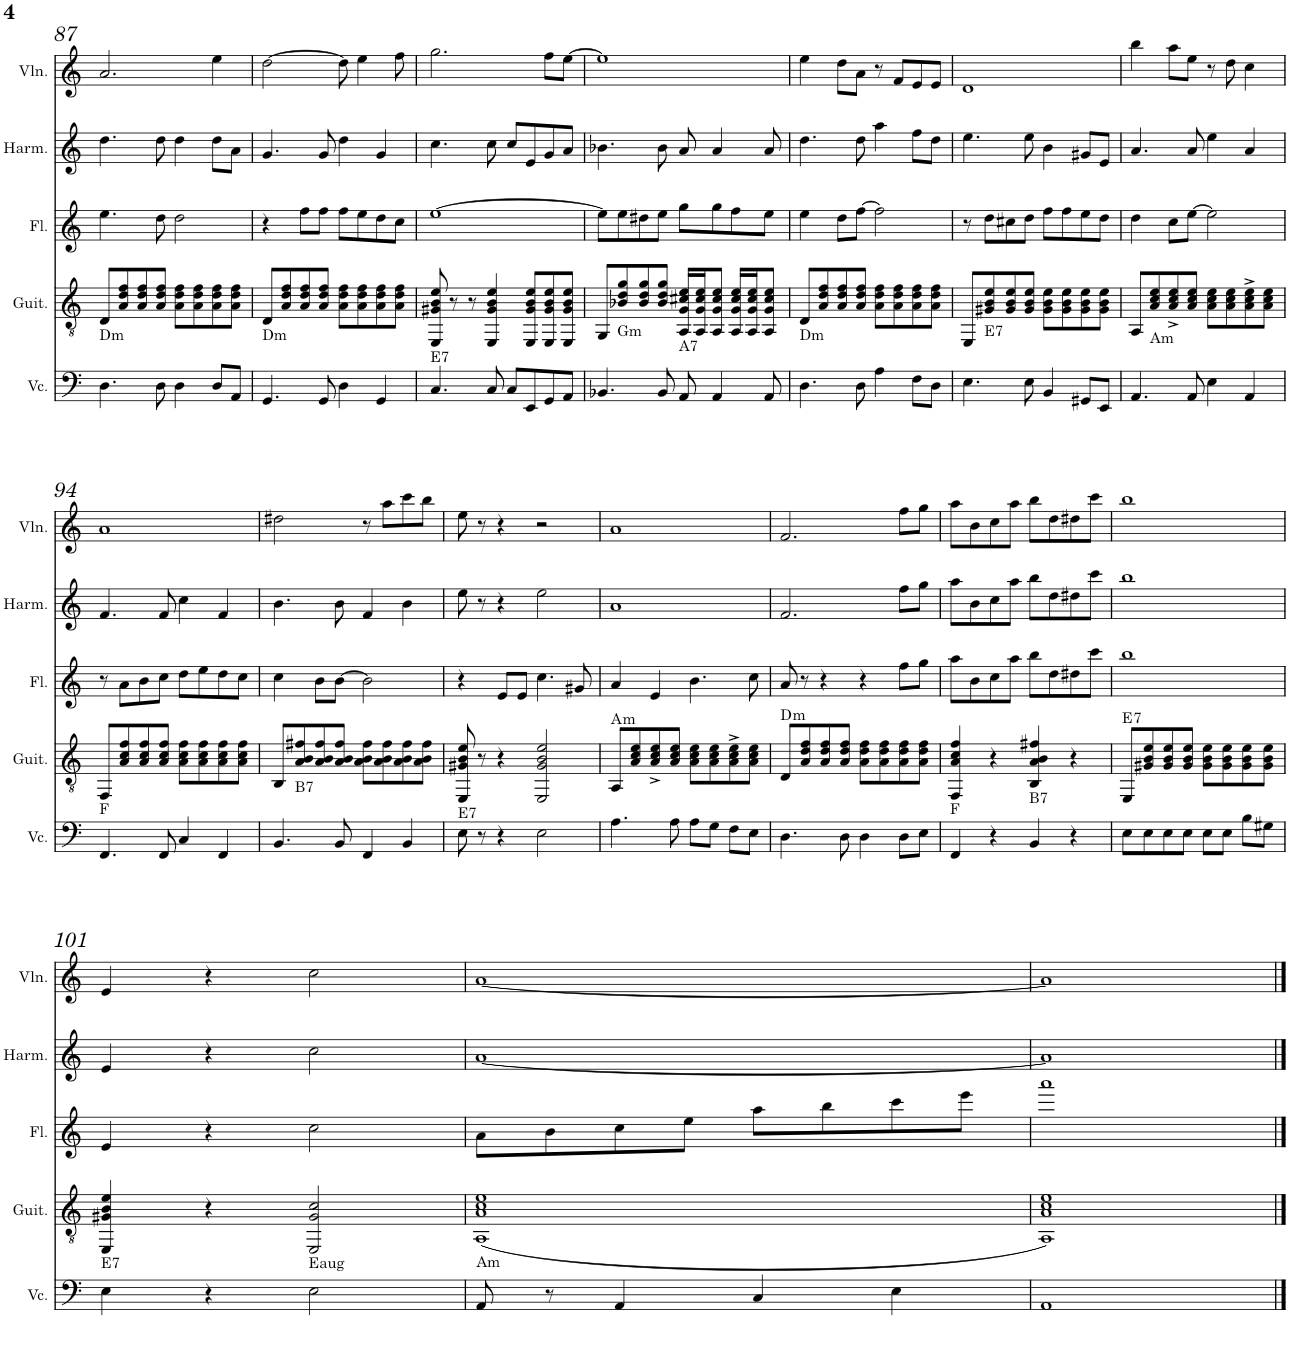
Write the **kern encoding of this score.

**kern	**kern	**harte	**kern	**kern	**kern
*part5	*part4	*part4	*part3	*part2	*part1
*staff5	*staff4	*	*staff3	*staff2	*staff1
*I"チェロ	*I"クラシックギター	*	*I"フルート	*I"ハーモニカ	*I"ヴァイオリン
!!LO:PB:g=z
*clefF4	*clefGv2	*	*clefG2	*clefG2	*clefG2
*k[]	*k[]	*	*k[]	*k[]	*k[]
*M4/4	*M4/4	*	*M4/4	*M4/4	*M4/4
=87	=87	=87	=87	=87	=87
!	!LO:TX:b:t=Dm	!	!	!	!
4.D\	8D/L	.	4.ee\	4.dd\	2.a/
.	8A/ 8d/ 8f/	.	.	.	.
.	8A/ 8d/ 8f/	.	.	.	.
8D\	8A/ 8d/ 8f/J	.	8dd\	8dd\	.
4D\	8A\ 8d\ 8f\L	.	2dd\	4dd\	.
.	8A\ 8d\ 8f\	.	.	.	.
8D/L	8A\ 8d\ 8f\	.	.	8dd\L	4ee\
8AA/J	8A\ 8d\ 8f\J	.	.	8a\J	.
=88	=88	=88	=88	=88	=88
!	!LO:TX:b:t=Dm	!	!	!	!
4.GG/	8D/L	.	4r	4.g/	[2dd\
.	8A/ 8d/ 8f/	.	.	.	.
.	8A/ 8d/ 8f/	.	8ff\L	.	.
8GG/	8A/ 8d/ 8f/J	.	8ff\J	8g/	.
4D\	8A\ 8d\ 8f\L	.	8ff\L	4dd\	8dd\]
.	8A\ 8d\ 8f\	.	8ee\	.	4ee\
4GG/	8A\ 8d\ 8f\	.	8dd\	4g/	.
.	8A\ 8d\ 8f\J	.	8cc\J	.	8ff\
=89	=89	=89	=89	=89	=89
!	!LO:TX:b:t=E7	!	!	!	!
4.C/	8EE/ 8G#X/ 8B/ 8e/	.	[1ee	4.cc\	2.gg\
.	8r	.	.	.	.
.	8r	.	.	.	.
8C/	4EE/ 4G#/ 4B/ 4e/	.	.	8cc\	.
8C/L	.	.	.	8cc/L	.
8EE/	8EE/ 8G#/ 8B/ 8e/L	.	.	8e/	.
8GG/	8EE/ 8G#/ 8B/ 8e/	.	.	8g/	8ff\L
8AA/J	8EE/ 8G#/ 8B/ 8e/J	.	.	8a/J	[8ee\J
=90	=90	=90	=90	=90	=90
4.BB-X/	8GG/L	.	8ee\L]	4.b-X\	1ee]
!	!LO:TX:b:t=Gm	!	!	!	!
.	8B-X/ 8d/ 8g/	.	8ee\	.	.
.	8B-/ 8d/ 8g/	.	8dd#X\	.	.
8BB-/	8B-/ 8d/ 8g/J	.	8ee\J	8b-\	.
!	!LO:TX:b:t=A7	!	!	!	!
8AA/	16AA/ 16G/ 16c#X/ 16e/LL	.	8gg\L	8a/	.
.	16AA/ 16G/ 16c#/ 16e/J	.	.	.	.
4AA/	8AA/ 8G/ 8c#/ 8e/J	.	8gg\	4a/	.
.	16AA/ 16G/ 16c#/ 16e/LL	.	8ff\	.	.
.	16AA/ 16G/ 16c#/ 16e/J	.	.	.	.
8AA/	8AA/ 8G/ 8c#/ 8e/J	.	8ee\J	8a/	.
=91	=91	=91	=91	=91	=91
!	!LO:TX:b:t=Dm	!	!	!	!
4.D\	8D/L	.	4ee\	4.dd\	4ee\
.	8A/ 8d/ 8f/	.	.	.	.
.	8A/ 8d/ 8f/	.	8dd\L	.	8dd\L
8D\	8A/ 8d/ 8f/J	.	[8ff\J	8dd\	8a\J
4A\	8A\ 8d\ 8f\L	.	2ff\]	4aa\	8r
.	8A\ 8d\ 8f\	.	.	.	8f/L
8F\L	8A\ 8d\ 8f\	.	.	8ff\L	8e/
8D\J	8A\ 8d\ 8f\J	.	.	8dd\J	8e/J
=92	=92	=92	=92	=92	=92
4.E\	8EE/L	.	8r	4.ee\	1d
!	!LO:TX:b:t=E7	!	!	!	!
.	8G#X/ 8B/ 8e/	.	8dd\L	.	.
.	8G#/ 8B/ 8e/	.	8cc#X\	.	.
8E\	8G#/ 8B/ 8e/J	.	8dd\J	8ee\	.
4BB/	8G#\ 8B\ 8e\L	.	8ff\L	4b\	.
.	8G#\ 8B\ 8e\	.	8ff\	.	.
8GG#X/L	8G#\ 8B\ 8e\	.	8ee\	8g#X/L	.
8EE/J	8G#\ 8B\ 8e\J	.	8dd\J	8e/J	.
=93	=93	=93	=93	=93	=93
4.AA/	8AA/L	.	4dd\	4.a/	4bb\
!	!LO:TX:b:t=Am	!	!	!	!
.	8A/ 8c/ 8e/	.	.	.	.
.	8A/^ 8c/^ 8e/^	.	8cc\L	.	8aa\L
8AA/	8A/ 8c/ 8e/J	.	[8ee\J	8a/	8ee\J
4E\	8A\ 8c\ 8e\L	.	2ee\]	4ee\	8r
.	8A\ 8c\ 8e\	.	.	.	8dd\
4AA/	8A\^ 8c\^ 8e\^	.	.	4a/	4cc\
.	8A\ 8c\ 8e\J	.	.	.	.
!!LO:LB:g=z
=94	=94	=94	=94	=94	=94
!	!LO:TX:b:t=F	!	!	!	!
4.FF/	8FF/L	.	8r	4.f/	1a
.	8A/ 8c/ 8f/	.	8a\L	.	.
.	8A/ 8c/ 8f/	.	8b\	.	.
8FF/	8A/ 8c/ 8f/J	.	8cc\J	8f/	.
4C/	8A\ 8c\ 8f\L	.	8dd\L	4cc\	.
.	8A\ 8c\ 8f\	.	8ee\	.	.
4FF/	8A\ 8c\ 8f\	.	8dd\	4f/	.
.	8A\ 8c\ 8f\J	.	8cc\J	.	.
=95	=95	=95	=95	=95	=95
4.BB/	8BB/L	.	4cc\	4.b\	2dd#X\
!	!LO:TX:b:t=B7	!	!	!	!
.	8A/ 8B/ 8f#X/	.	.	.	.
.	8A/ 8B/ 8f#/	.	8b\L	.	.
8BB/	8A/ 8B/ 8f#/J	.	[8b\J	8b\	.
4FF/	8A\ 8B\ 8f#\L	.	2b\]	4f/	8r
.	8A\ 8B\ 8f#\	.	.	.	8aa\L
4BB/	8A\ 8B\ 8f#\	.	.	4b\	8ccc\
.	8A\ 8B\ 8f#\J	.	.	.	8bb\J
=96	=96	=96	=96	=96	=96
!	!LO:TX:b:t=E7	!	!	!	!
8E\	8EE/ 8G#X/ 8B/ 8e/	.	4r	8ee\	8ee\
8r	8r	.	.	8r	8r
4r	4r	.	8e/L	4r	4r
.	.	.	8e/J	.	.
2E\	2EE/ 2G#/ 2B/ 2e/	.	4.cc\	2ee\	2r
.	.	.	8g#X/	.	.
=97	=97	=97	=97	=97	=97
!	!	!LO:H:kt=m	!	!	!
4.A\	8AA/L	A:min	4a/	1a	1a
.	8A/ 8c/ 8e/	.	.	.	.
.	8A/^ 8c/^ 8e/^	.	4e/	.	.
8A\	8A/ 8c/ 8e/J	.	.	.	.
8A\L	8A\ 8c\ 8e\L	.	4.b\	.	.
8G\J	8A\ 8c\ 8e\	.	.	.	.
8F\L	8A\^ 8c\^ 8e\^	.	.	.	.
8E\J	8A\ 8c\ 8e\J	.	8cc\	.	.
=98	=98	=98	=98	=98	=98
!	!	!LO:H:kt=m	!	!	!
4.D\	8D/L	D:min	8a/	2.f/	2.f/
.	8A/ 8d/ 8f/	.	8r	.	.
.	8A/ 8d/ 8f/	.	4r	.	.
8D\	8A/ 8d/ 8f/J	.	.	.	.
4D\	8A\ 8d\ 8f\L	.	4r	.	.
.	8A\ 8d\ 8f\	.	.	.	.
8D\L	8A\ 8d\ 8f\	.	8ff\L	8ff\L	8ff\L
8E\J	8A\ 8d\ 8f\J	.	8gg\J	8gg\J	8gg\J
=99	=99	=99	=99	=99	=99
!	!LO:TX:b:t=F	!	!	!	!
4FF/	4FF/ 4A/ 4c/ 4f/	.	8aa\L	8aa\L	8aa\L
.	.	.	8b\	8b\	8b\
4r	4r	.	8cc\	8cc\	8cc\
.	.	.	8aa\J	8aa\J	8aa\J
!	!LO:TX:b:t=B7	!	!	!	!
4BB/	4BB/ 4A/ 4B/ 4f#X/	.	8bb\L	8bb\L	8bb\L
.	.	.	8dd\	8dd\	8dd\
4r	4r	.	8dd#X\	8dd#X\	8dd#X\
.	.	.	8ccc\J	8ccc\J	8ccc\J
=100	=100	=100	=100	=100	=100
!	!	!LO:H:kt=7	!	!	!
8E\L	8EE/L	E:7	1bb	1bb	1bb
8E\	8G#X/ 8B/ 8e/	.	.	.	.
8E\	8G#/ 8B/ 8e/	.	.	.	.
8E\J	8G#/ 8B/ 8e/J	.	.	.	.
8E\L	8G#\ 8B\ 8e\L	.	.	.	.
8E\J	8G#\ 8B\ 8e\	.	.	.	.
8B\L	8G#\ 8B\ 8e\	.	.	.	.
8G#X\J	8G#\ 8B\ 8e\J	.	.	.	.
!!LO:LB:g=z
=101	=101	=101	=101	=101	=101
!	!LO:TX:b:t=E7	!	!	!	!
4E\	4EE/ 4G#X/ 4B/ 4e/	.	4e/	4e/	4e/
4r	4r	.	4r	4r	4r
!	!LO:TX:b:t=Eaug	!	!	!	!
2E\	2EE/ 2G#/ 2c/	.	2cc\	2cc\	2cc\
=102	=102	=102	=102	=102	=102
!	!LO:TX:b:t=Am	!	!	!	!
8AA/	(<1AA 1A 1c 1e	.	8a\L	[1a	[1a
8r	.	.	8b\	.	.
4AA/	.	.	8cc\	.	.
.	.	.	8ee\J	.	.
4C/	.	.	8aa\L	.	.
.	.	.	8bb\	.	.
4E\	.	.	8ccc\	.	.
.	.	.	8eee\J	.	.
=103	=103	=103	=103	=103	=103
1AA	1AA 1A 1c 1e)	.	1aaa	1a]	1a]
==	==	==	==	==	==
*-	*-	*-	*-	*-	*-
